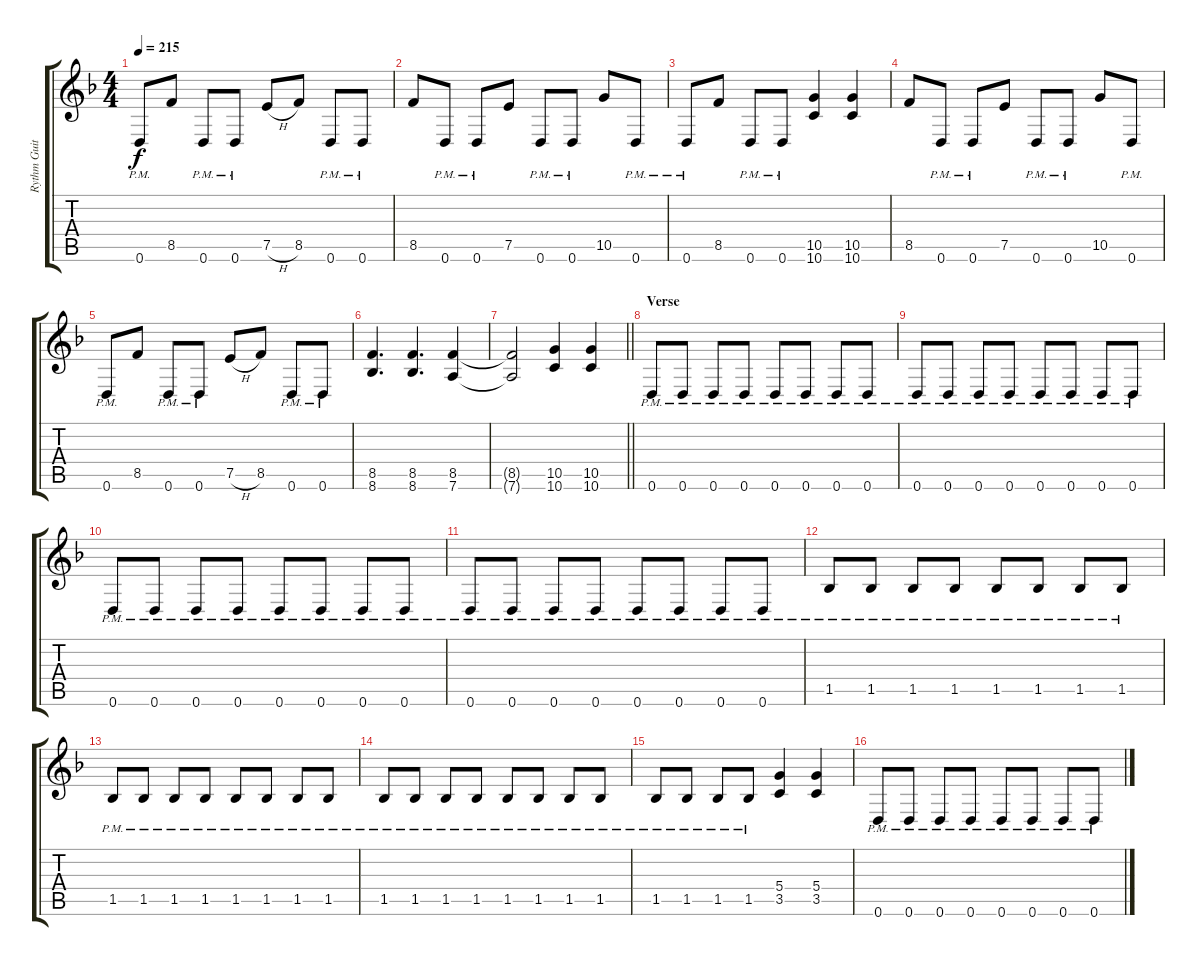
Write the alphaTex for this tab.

\track ("Rythm Guitar" "Rythm Guit") {instrument overdrivenguitar}
\staff {score tabs}
\tuning (E4 B3 G3 D3 A2 D2) {hide}
\ts (4 4)
\tempo 215
\clef g2
\ks f
0.6{pm}.8{dy f} 8.5.8 0.6{pm}.8 0.6{pm}.8 7.5{h}.8 8.5.8 0.6{pm}.8 0.6{pm}.8 |
8.5.8 0.6{pm}.8 0.6{pm}.8 7.5.8 0.6{pm}.8 0.6{pm}.8 10.5.8 0.6{pm}.8 |
0.6{pm}.8 8.5.8 0.6{pm}.8 0.6{pm}.8 (10.5 10.6).4 (10.5 10.6).4 |
8.5.8 0.6{pm}.8 0.6{pm}.8 7.5.8 0.6{pm}.8 0.6{pm}.8 10.5.8 0.6{pm}.8 |
0.6{pm}.8 8.5.8 0.6{pm}.8 0.6{pm}.8 7.5{h}.8 8.5.8 0.6{pm}.8 0.6{pm}.8 |
(8.5 8.6).4{d} (8.5 8.6).4{d} (8.5 7.6).4 |
\barLineRight lightlight
(8.5{t} 7.6{t}).2 (10.5 10.6).4 (10.5 10.6).4 |
\section ("" "Verse")
0.6{pm}.8 0.6{pm}.8 0.6{pm}.8 0.6{pm}.8 0.6{pm}.8 0.6{pm}.8 0.6{pm}.8 0.6{pm}.8 |
0.6{pm}.8 0.6{pm}.8 0.6{pm}.8 0.6{pm}.8 0.6{pm}.8 0.6{pm}.8 0.6{pm}.8 0.6{pm}.8 |
0.6{pm}.8 0.6{pm}.8 0.6{pm}.8 0.6{pm}.8 0.6{pm}.8 0.6{pm}.8 0.6{pm}.8 0.6{pm}.8 |
0.6{pm}.8 0.6{pm}.8 0.6{pm}.8 0.6{pm}.8 0.6{pm}.8 0.6{pm}.8 0.6{pm}.8 0.6{pm}.8 |
1.5{pm}.8 1.5{pm}.8 1.5{pm}.8 1.5{pm}.8 1.5{pm}.8 1.5{pm}.8 1.5{pm}.8 1.5{pm}.8 |
1.5{pm}.8 1.5{pm}.8 1.5{pm}.8 1.5{pm}.8 1.5{pm}.8 1.5{pm}.8 1.5{pm}.8 1.5{pm}.8 |
1.5{pm}.8 1.5{pm}.8 1.5{pm}.8 1.5{pm}.8 1.5{pm}.8 1.5{pm}.8 1.5{pm}.8 1.5{pm}.8 |
1.5{pm}.8 1.5{pm}.8 1.5{pm}.8 1.5{pm}.8 (5.4 3.5).4 (5.4 3.5).4 |
0.6{pm}.8 0.6{pm}.8 0.6{pm}.8 0.6{pm}.8 0.6{pm}.8 0.6{pm}.8 0.6{pm}.8 0.6{pm}.8
